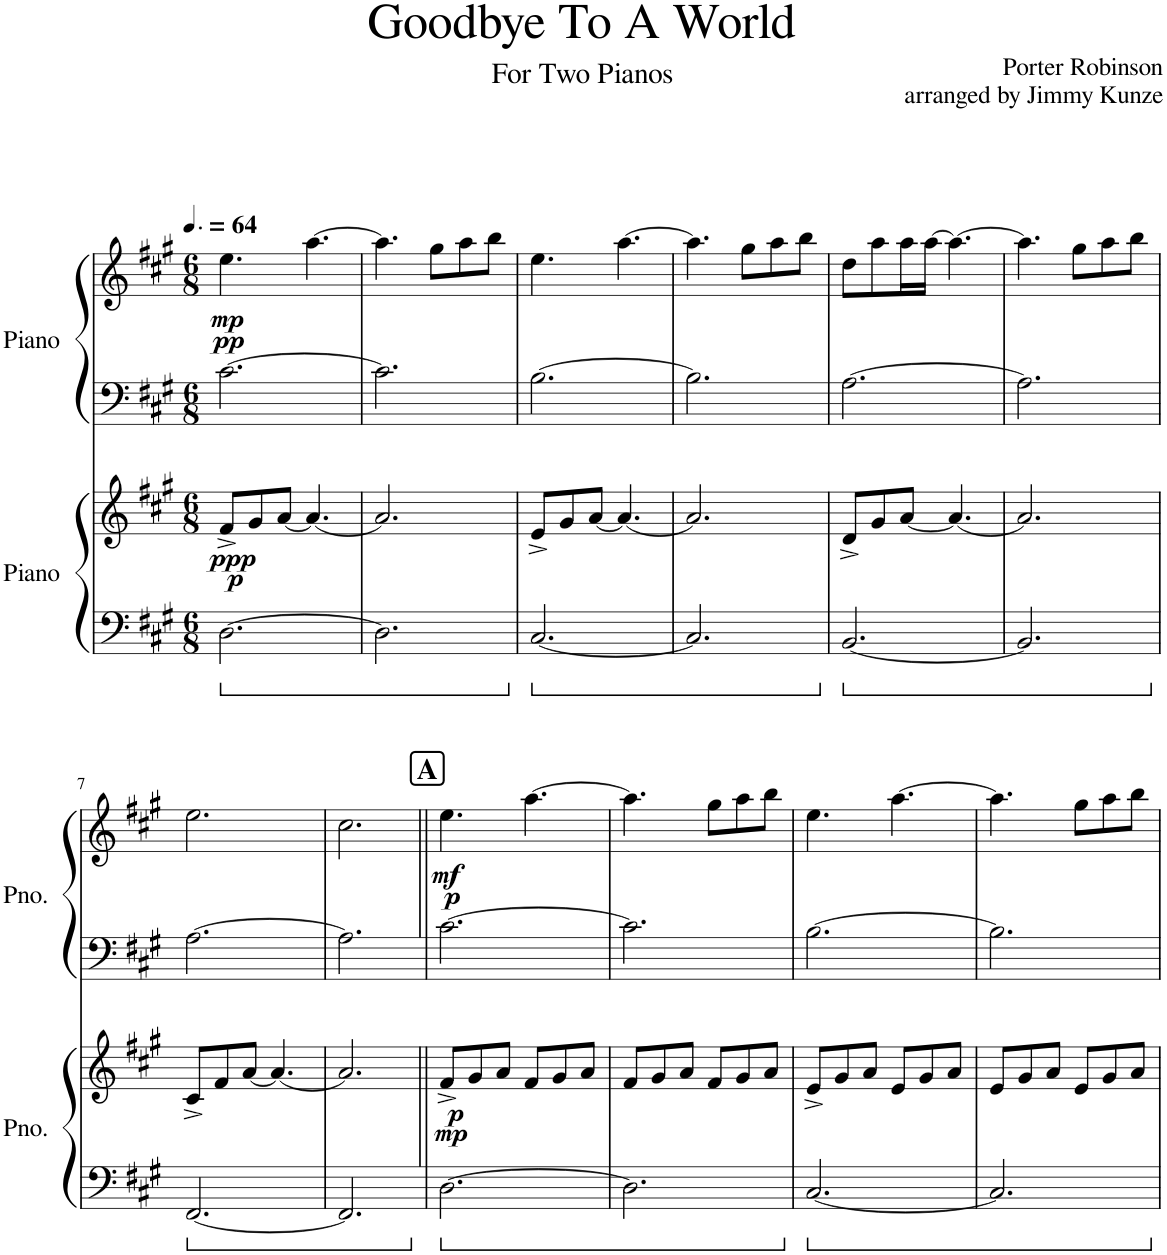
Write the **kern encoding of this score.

**kern	**kern	**dynam	**kern	**kern	**dynam
*part2	*part2	*part2	*part1	*part1	*part1
*staff4	*staff3	*staff3/4	*staff2	*staff1	*staff1/2
*I"Piano	*	*	*I"Piano	*	*
*I'Pno.	*	*	*I'Pno.	*	*
*clefF4	*clefG2	*	*clefF4	*clefG2	*
*k[f#c#g#]	*k[f#c#g#]	*	*k[f#c#g#]	*k[f#c#g#]	*
*M6/8	*M6/8	*	*M6/8	*M6/8	*
*MM96	*MM96	*	*MM96	*MM96	*
=1	=1	=1	=1	=1	=1
!	!	!LO:DY:b	!	!	!
!	!	!LO:DY:n=1:b	!	!	!LO:DY:b
!	!	!	!	!	!LO:DY:n=1:b
[2.D\	8f#^/L	p ppp	[2.c#\	4.ee\	mp pp
.	8g#/	.	.	.	.
.	[8a/J	.	.	.	.
.	4.a/_	.	.	[4.aa\	.
=2	=2	=2	=2	=2	=2
2.D\]	2.a/]	.	2.c#\]	4.aa\]	.
.	.	.	.	8gg#\L	.
.	.	.	.	8aa\	.
.	.	.	.	8bb\J	.
=3	=3	=3	=3	=3	=3
[2.C#/	8e^/L	.	[2.B\	4.ee\	.
.	8g#/	.	.	.	.
.	[8a/J	.	.	.	.
.	4.a/_	.	.	[4.aa\	.
=4	=4	=4	=4	=4	=4
2.C#/]	2.a/]	.	2.B\]	4.aa\]	.
.	.	.	.	8gg#\L	.
.	.	.	.	8aa\	.
.	.	.	.	8bb\J	.
=5	=5	=5	=5	=5	=5
[2.BB/	8d^/L	.	[2.A\	8dd\L	.
.	8g#/	.	.	8aa\	.
.	[8a/J	.	.	16aa\L	.
.	.	.	.	[16aa\JJ	.
.	4.a/_	.	.	4.aa\_	.
=6	=6	=6	=6	=6	=6
2.BB/]	2.a/]	.	2.A\]	4.aa\]	.
.	.	.	.	8gg#\L	.
.	.	.	.	8aa\	.
.	.	.	.	8bb\J	.
!!LO:LB:g=z
=7	=7	=7	=7	=7	=7
[2.FF#/	8c#^</L	.	[2.A\	2.ee\	.
.	8f#/	.	.	.	.
.	[8a/J	.	.	.	.
.	4.a/_	.	.	.	.
=8	=8	=8	=8	=8	=8
2.FF#/]	2.a/]	.	2.A\]	2.cc#\	.
!!LO:REH:place=s1:a:B:cj:fs=14:t=A
=9||	=9||	=9||	=9||	=9||	=9||
!	!	!LO:DY:b	!	!	!
!	!	!LO:DY:n=1:b	!	!	!LO:DY:b
!	!	!	!	!	!LO:DY:n=1:b
[2.D\	8f#^/L	p mp	[2.c#\	4.ee\	mf p
.	8g#/	.	.	.	.
.	8a/J	.	.	.	.
.	8f#/L	.	.	[4.aa\	.
.	8g#/	.	.	.	.
.	8a/J	.	.	.	.
=10	=10	=10	=10	=10	=10
2.D\]	8f#/L	.	2.c#\]	4.aa\]	.
.	8g#/	.	.	.	.
.	8a/J	.	.	.	.
.	8f#/L	.	.	8gg#\L	.
.	8g#/	.	.	8aa\	.
.	8a/J	.	.	8bb\J	.
=11	=11	=11	=11	=11	=11
[2.C#/	8e^/L	.	[2.B\	4.ee\	.
.	8g#/	.	.	.	.
.	8a/J	.	.	.	.
.	8e/L	.	.	[4.aa\	.
.	8g#/	.	.	.	.
.	8a/J	.	.	.	.
=12	=12	=12	=12	=12	=12
2.C#/]	8e/L	.	2.B\]	4.aa\]	.
.	8g#/	.	.	.	.
.	8a/J	.	.	.	.
.	8e/L	.	.	8gg#\L	.
.	8g#/	.	.	8aa\	.
.	8a/J	.	.	8bb\J	.
=	=	=	=	=	=
*-	*-	*-	*-	*-	*-
